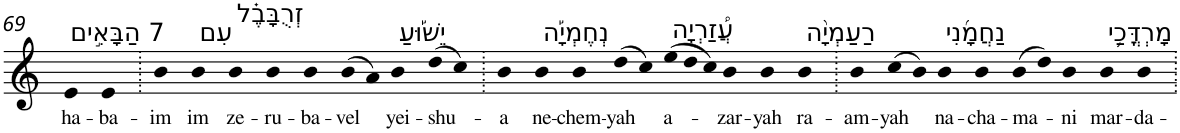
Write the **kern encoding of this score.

**kern	**text
*part1	*part1
*staff1	*staff1
*I"Piano	*
*I'Pno	*
!!LO:PB:g=z
*clefG2	*
*k[]	*
=69	=69
!LO:TX:a:t=7 הַבָּאִ֣ים	!
!	!LO:LY:b
4e	ha-
!	!LO:LY:b
4e	-ba-
=70.	=70.
!	!LO:LY:b
4b	-im
!LO:TX:a:t=עִם	!
!	!LO:LY:b
4b	im
!LO:TX:a:t=זְרֻבָּבֶ֗ל	!
!	!LO:LY:b
4b	ze-
!	!LO:LY:b
4b	-ru-
!	!LO:LY:b
4b	-ba-
!	!LO:LY:b
(>8b	-vel
8a)	.
!LO:TX:a:t=יֵשׁ֡וּעַ	!
!	!LO:LY:b
4b	yei-
!	!LO:LY:b
(>8dd	-shu-
8cc)	.
=71.	=71.
!	!LO:LY:b
4b	-a
!LO:TX:a:t=נְחֶמְיָ֡ה	!
!	!LO:LY:b
4b	ne-
!	!LO:LY:b
4b	-chem-
!	!LO:LY:b
(>8dd	-yah
8cc)	.
*Xtuplet	*
!LO:TX:a:t=עֲ֠זַרְיָה	!
!	!LO:LY:b
(>12ee	a-
12dd	.
12cc)	.
!	!LO:LY:b
4b	-zar-
!	!LO:LY:b
4b	-yah
!LO:TX:a:t=רַעַמְיָ֨ה	!
!	!LO:LY:b
4b	ra-
=72.	=72.
!	!LO:LY:b
4b	-am-
!	!LO:LY:b
(>8cc	-yah
8b)	.
!LO:TX:a:t=נַחֲמָ֜נִי	!
!	!LO:LY:b
4b	na-
!	!LO:LY:b
4b	-cha-
!	!LO:LY:b
(>8b	-ma-
8dd)	.
!	!LO:LY:b
4b	-ni
!LO:TX:a:t=מָרְדֳּכַ֥י	!
!	!LO:LY:b
4b	mar-
!	!LO:LY:b
4b	-da-
=.	=.
*-	*-
